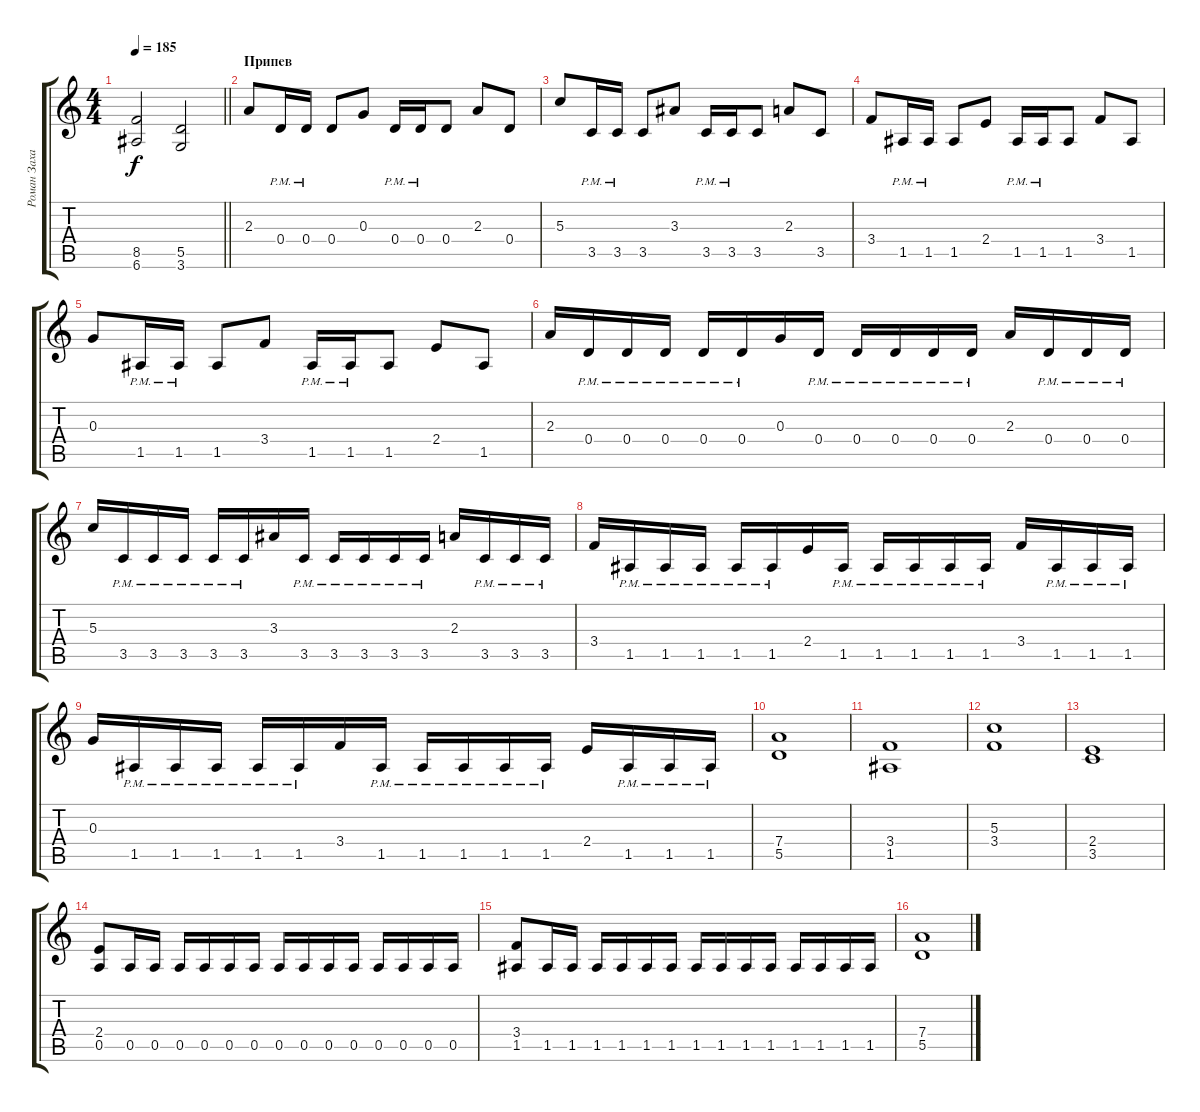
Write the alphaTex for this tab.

\track ("Роман Захаров" "Роман Заха") {instrument distortionguitar}
\staff {score tabs}
\tuning (E4 B3 G3 D3 A2 E2) {hide}
\ts (4 4)
\tempo 185
\clef g2
\barLineRight lightlight
\ks c
(8.5 6.6).2{dy f} (5.5 3.6).2 |
\section ("" "Припев")
2.3.8 0.4{pm}.16 0.4{pm}.16 0.4.8 0.3.8 0.4{pm}.16 0.4{pm}.16 0.4.8 2.3.8 0.4.8 |
5.3.8 3.5{pm}.16 3.5{pm}.16 3.5.8 3.3.8 3.5{pm}.16 3.5{pm}.16 3.5.8 2.3.8 3.5.8 |
3.4.8 1.5{pm}.16 1.5{pm}.16 1.5.8 2.4.8 1.5{pm}.16 1.5{pm}.16 1.5.8 3.4.8 1.5.8 |
0.3.8 1.5{pm}.16 1.5{pm}.16 1.5.8 3.4.8 1.5{pm}.16 1.5{pm}.16 1.5.8 2.4.8 1.5.8 |
2.3.16 0.4{pm}.16 0.4{pm}.16 0.4{pm}.16 0.4{pm}.16 0.4{pm}.16 0.3.16 0.4{pm}.16 0.4{pm}.16 0.4{pm}.16 0.4{pm}.16 0.4{pm}.16 2.3.16 0.4{pm}.16 0.4{pm}.16 0.4{pm}.16 |
5.3.16 3.5{pm}.16 3.5{pm}.16 3.5{pm}.16 3.5{pm}.16 3.5{pm}.16 3.3.16 3.5{pm}.16 3.5{pm}.16 3.5{pm}.16 3.5{pm}.16 3.5{pm}.16 2.3.16 3.5{pm}.16 3.5{pm}.16 3.5{pm}.16 |
3.4.16 1.5{pm}.16 1.5{pm}.16 1.5{pm}.16 1.5{pm}.16 1.5{pm}.16 2.4.16 1.5{pm}.16 1.5{pm}.16 1.5{pm}.16 1.5{pm}.16 1.5{pm}.16 3.4.16 1.5{pm}.16 1.5{pm}.16 1.5{pm}.16 |
0.3.16 1.5{pm}.16 1.5{pm}.16 1.5{pm}.16 1.5{pm}.16 1.5{pm}.16 3.4.16 1.5{pm}.16 1.5{pm}.16 1.5{pm}.16 1.5{pm}.16 1.5{pm}.16 2.4.16 1.5{pm}.16 1.5{pm}.16 1.5{pm}.16 |
(7.4 5.5).1 |
(3.4 1.5).1 |
(5.3 3.4).1 |
(2.4 3.5).1 |
(2.4 0.5).8 0.5.16 0.5.16 0.5.16 0.5.16 0.5.16 0.5.16 0.5.16 0.5.16 0.5.16 0.5.16 0.5.16 0.5.16 0.5.16 0.5.16 |
(3.4 1.5).8 1.5.16 1.5.16 1.5.16 1.5.16 1.5.16 1.5.16 1.5.16 1.5.16 1.5.16 1.5.16 1.5.16 1.5.16 1.5.16 1.5.16 |
(7.4 5.5).1
